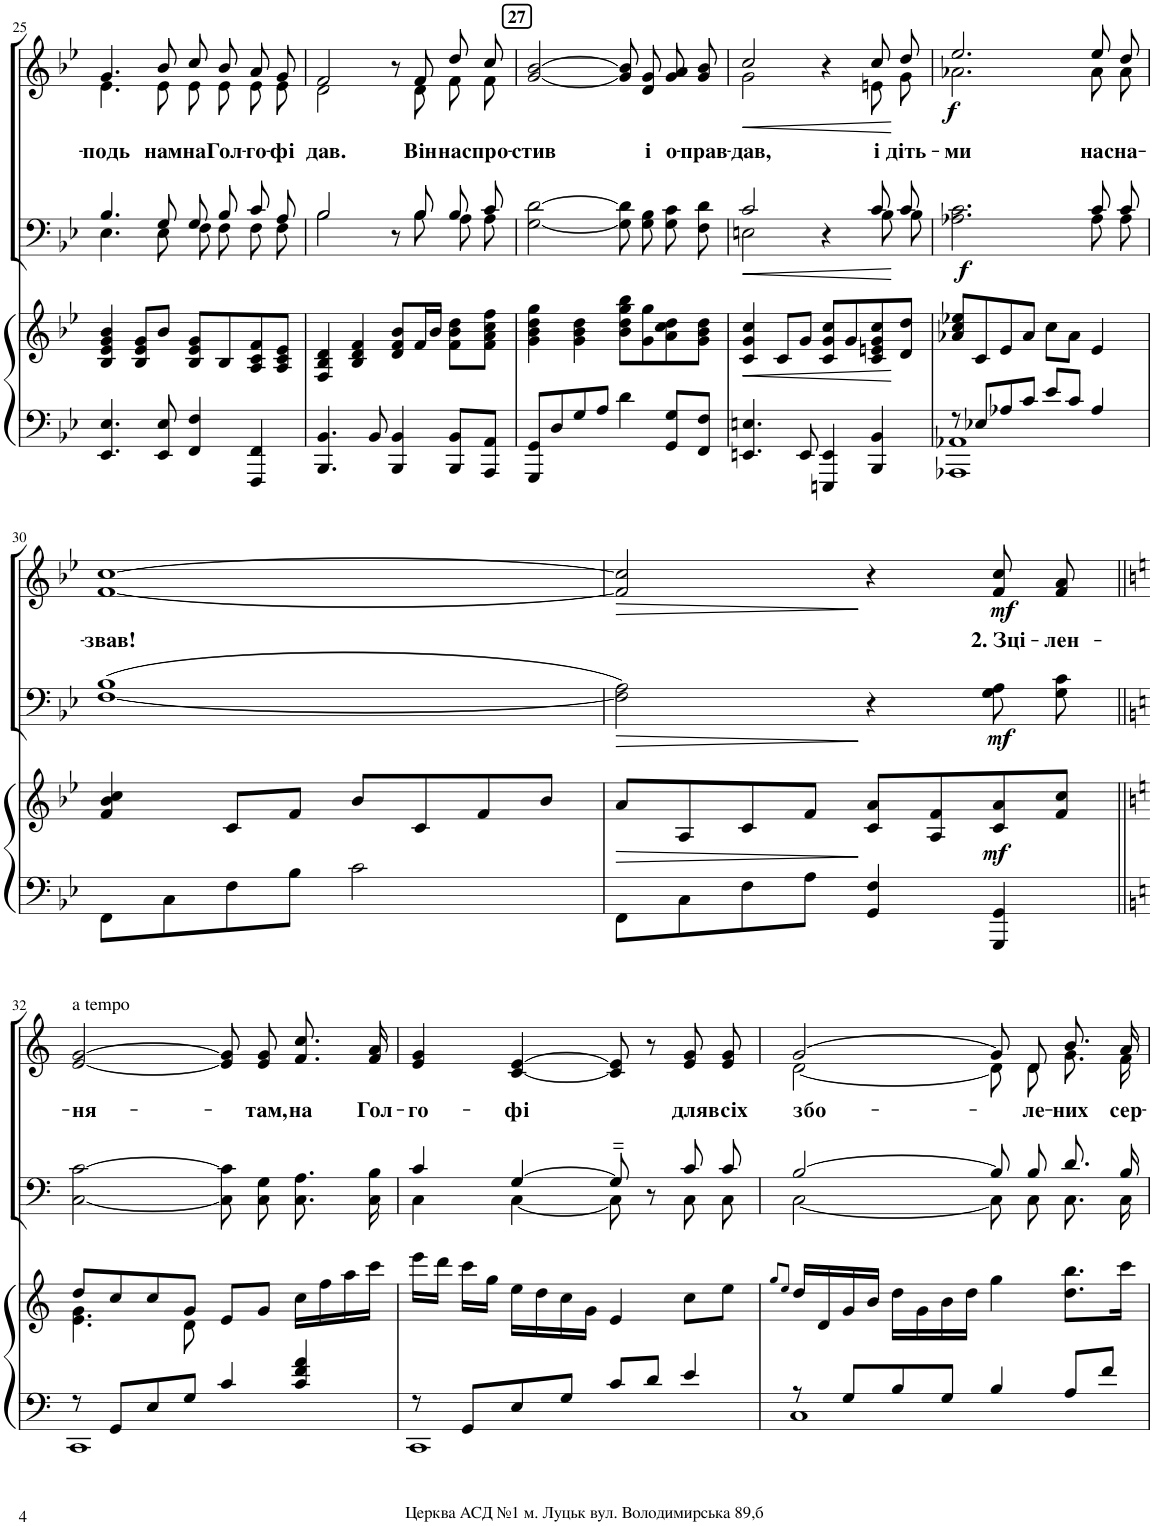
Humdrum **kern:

**kern	**kern	**dynam	**kern	**dynam	**kern	**text	**text	**dynam
*part3	*part3	*part3	*part2	*part2	*part1	*part1	*part1	*part1
*staff4	*staff3	*staff3/4	*staff2	*staff2	*staff1	*staff1	*staff1	*staff1
*I"Piano	*	*	*I"Choir	*	*	*	*	*
*I'Pno	*	*	*	*	*	*	*	*
!!LO:PB:g=z
*clefF4	*clefG2	*	*clefF4	*	*clefG2	*	*	*
*k[b-e-]	*k[b-e-]	*	*k[b-e-]	*	*k[b-e-]	*	*	*
*M4/4	*M4/4	*	*M4/4	*	*M4/4	*	*	*
=25	=25	=25	=25	=25	=25	=25	=25	=25
*	*	*	*^	*	*	*	*	*
!	!	!	!	!	!	!	!	!LO:LY:b	!
*	*	*	*	*	*	*^	*	*	*
4.EE-/ 4.E-/	4B-/ 4e-/ 4g/ 4b-/	.	4.B-/	4.E-\	.	4.g/	4.e-\	.	-подь	.
.	8B-/ 8e-/ 8g/L	.	.	.	.	.	.	.	.	.
!	!	!	!	!	!	!	!	!	!LO:LY:b	!
8EE-/ 8E-/	8b-/J	.	8G/	8E-\	.	8b-/	8e-\	.	нам	.
!	!	!	!	!	!	!	!	!	!LO:LY:b	!
4FF/ 4F/	8B-/ 8e-/ 8g/L	.	8G/L	8F\L	.	8cc/L	8e-\L	.	на	.
!	!	!	!	!	!	!	!	!	!LO:LY:b	!
.	8B-/	.	8B-/J	8F\J	.	8b-/J	8e-\J	.	Гол-	.
!	!	!	!	!	!	!	!	!	!LO:LY:b	!
4FFF/ 4FF/	8A/ 8c/ 8f/	.	8c/L	8F\L	.	8a/L	8e-\L	.	-го-	.
!	!	!	!	!	!	!	!	!	!LO:LY:b	!
.	8A/ 8c/ 8e-/J	.	8A/J	8F\J	.	8g/J	8e-\J	.	-фі	.
=26	=26	=26	=26	=26	=26	=26	=26	=26	=26	=26
!	!	!	!	!	!	!	!	!	!LO:LY:b	!
4.BBB-/ 4.BB-/	4F/ 4B-/ 4d/	.	2B-\	2B-/	.	2f/	2d\	.	дав.	.
.	4B-/ 4d/ 4f/	.	.	.	.	.	.	.	.	.
8BB-/	.	.	.	.	.	.	.	.	.	.
4BBB-/ 4BB-/	8d/ 8f/ 8b-/L	.	8r	8ryy	.	8r	8ryy	.	.	.
!	!	!	!	!	!	!	!	!	!LO:LY:b	!
.	16f/L	.	8B-\	8B-/	.	8f/	8d\	.	Він	.
.	16b-/JJ	.	.	.	.	.	.	.	.	.
!	!	!	!	!	!	!	!	!	!LO:LY:b	!
8BBB-/ 8BB-/L	8f\ 8b-\ 8dd\L	.	8B-/L	8A\L	.	8dd/L	8f\L	.	нас	.
!	!	!	!	!	!	!	!	!	!LO:LY:b	!
8AAA/ 8AA/J	8f\ 8a\ 8cc\ 8ff\J	.	8c/J	8A\J	.	8cc/J	8f\J	.	про-	.
!!LO:REH:place=s1:a:B:cj:t=27
=27	=27	=27	=27	=27	=27	=27	=27	=27	=27	=27
!	!	!	!	!	!	!	!	!	!LO:LY:b	!
*	*	*	*v	*v	*	*	*	*	*	*
*	*	*	*	*	*v	*v	*	*	*
8GGG/ 8GG/L	4g\ 4b-\ 4dd\ 4gg\	.	[2G\ [2d\	.	[2g/ [2b-/	.	-стив	.
8D/	.	.	.	.	.	.	.	.
8G/	4g\ 4b-\ 4dd\	.	.	.	.	.	.	.
8A/J	.	.	.	.	.	.	.	.
4d\	8b-\ 8dd\ 8gg\ 8bb-\L	.	8G]\ 8d]\L	.	8g]/ 8b-]/L	.	.	.
!	!	!	!	!	!	!	!LO:LY:b	!
.	8g\ 8gg\	.	8G\ 8B-\J	.	8d/ 8g/J	.	і	.
!	!	!	!	!	!	!	!LO:LY:b	!
8GG/ 8G/L	8a\ 8cc\ 8dd\	.	8G\ 8c\L	.	8g/ 8a/L	.	о-	.
!	!	!	!	!	!	!	!LO:LY:b	!
8FF/ 8F/J	8g\ 8b-\ 8dd\J	.	8F\ 8d\J	.	8g/ 8b-/J	.	-прав-	.
=28	=28	=28	=28	=28	=28	=28	=28	=28
!	!	!LO:HP:b	!	!LO:HP:b	!	!	!LO:LY:b	!LO:HP:b
*	*	*	*^	*	*^	*	*	*
4.EEn/ 4.En/	4c/ 4g/ 4cc/	<	2c/	2En\	<	2cc/	2g\	.	-дав,	<
.	8c/L	.	.	.	.	.	.	.	.	.
8EE/	8g/J	.	.	.	.	.	.	.	.	.
4EEEn/ 4EE/	8c/ 8g/ 8cc/L	.	4r	4ryy	.	4r	4ryy	.	.	.
.	8g/	.	.	.	.	.	.	.	.	.
!	!	!	!	!	!	!	!	!	!LO:LY:b	!
4BBB-/ 4BB-/	8c/ 8en/ 8g/ 8cc/	.	8c/L	8B-\L	.	8cc/L	8en\L	.	і	.
!	!	!	!	!	!	!	!	!	!LO:LY:b	!
.	8d/ 8dd/J	[	8c/J	8B-\J	[	8dd/J	8g\J	.	діть-	[
=29	=29	=29	=29	=29	=29	=29	=29	=29	=29	=29
*^	*	*	*	*	*	*	*	*	*	*
*	*^	*	*	*	*	*	*	*	*	*	*
!	!	!	!	!	!	!	!LO:DY:b	!	!	!	!LO:LY:b	!LO:DY:b
8r	1AA-X	1AAA-X	8a-X/ 8cc/ 8ee-X/L	.	2.A-X\ 2.c\	2.ryy	f	2.ee-/	2.a-X\	.	-ми	f
8E-X/L	.	.	8c/	.	.	.	.	.	.	.	.	.
8A-X/	.	.	8e-/	.	.	.	.	.	.	.	.	.
8c/J	.	.	8a-/J	.	.	.	.	.	.	.	.	.
8e-/L	.	.	8cc\L	.	.	.	.	.	.	.	.	.
8c/J	.	.	8a-\J	.	.	.	.	.	.	.	.	.
!	!	!	!	!	!	!	!	!	!	!	!LO:LY:b	!
4A-/	.	.	4e-/	.	8c/L	8A-\L	.	8ee-/L	8a-\L	.	нас	.
!	!	!	!	!	!	!	!	!	!	!	!LO:LY:b	!
.	.	.	.	.	8c/J	8A-\J	.	8dd/J	8a-\J	.	на-	.
*v	*v	*v	*	*	*	*	*	*	*	*	*	*
!!LO:LB:g=z	!!
=30	=30	=30	=30	=30	=30	=30	=30	=30	=30	=30
!	!	!	!	!	!	!	!	!	!LO:LY:b	!
8FF\L	4f/ 4b-/ 4cc/	.	(1B-	[1F	.	[1cc	[1f	.	-звав!	.
8C\	.	.	.	.	.	.	.	.	.	.
8F\	8c/L	.	.	.	.	.	.	.	.	.
8B-\J	8f/J	.	.	.	.	.	.	.	.	.
2c\	8b-/L	.	.	.	.	.	.	.	.	.
.	8c/	.	.	.	.	.	.	.	.	.
.	8f/	.	.	.	.	.	.	.	.	.
.	8b-/J	.	.	.	.	.	.	.	.	.
*	*	*	*v	*v	*	*	*	*	*	*
*	*	*	*	*	*v	*v	*	*	*
=31	=31	=31	=31	=31	=31	=31	=31	=31
!	!	!LO:HP:b	!	!LO:HP:b	!	!	!	!LO:HP:b
8FF\L	8a/L	>	2F\] 2A\)	>	2f/] 2cc/]	.	.	>
8C\	8A/	.	.	.	.	.	.	.
8F\	8c/	.	.	.	.	.	.	.
8A\J	8f/J	.	.	.	.	.	.	.
4GG/ 4F/	8c/ 8a/L	]	4r	]	4r	.	.	]
.	8A/ 8f/	.	.	.	.	.	.	.
!	!	!LO:DY:b	!	!LO:DY:b	!	!	!LO:LY:b	!LO:DY:b
4GGG/ 4GG/	8c/ 8a/	mf	8G\ 8A\L	mf	8f/ 8cc/L	.	2. Зці-	mf
!	!	!	!	!	!	!	!LO:LY:b	!
.	8f/ 8cc/J	.	8G\ 8c\J	.	8f/ 8a/J	.	-лен-	.
!!LO:LB:g=z
=32||	=32||	=32||	=32||	=32||	=32||	=32||	=32||	=32||
*k[]	*k[]	*	*k[]	*	*k[]	*	*	*
*^	*^	*	*	*	*	*	*	*
!	!	!	!	!	!	!	!LO:TX:a:t=a tempo	!	!	!
!	!	!	!	!	!	!	!	!	!LO:LY:b	!
8r	1CC	8dd/L	4.e\ 4.g\	.	[2C\ [2c\	.	[2e/ [2g/	.	-ня-	.
8GG/L	.	8cc/	.	.	.	.	.	.	.	.
8E/	.	8cc/	.	.	.	.	.	.	.	.
8G/J	.	8g/J	8d\	.	.	.	.	.	.	.
4c/	.	8e/L	2ryy	.	8C]\ 8c]\L	.	8e]/ 8g]/L	.	.	.
!	!	!	!	!	!	!	!	!	!LO:LY:b	!
.	.	8g/J	.	.	8C\ 8G\J	.	8e/ 8g/J	.	-там,	.
!	!	!	!	!	!	!	!	!	!LO:LY:b	!
4c/ 4f/ 4a/	.	16cc\LL	.	.	8.C\ 8.A\L	.	8.f/ 8.cc/L	.	на	.
.	.	16ff\	.	.	.	.	.	.	.	.
.	.	16aa\	.	.	.	.	.	.	.	.
!	!	!	!	!	!	!	!	!	!LO:LY:b	!
.	.	16ccc\JJ	.	.	16C\ 16B\Jk	.	16f/ 16a/Jk	.	Гол-	.
*	*	*v	*v	*	*	*	*	*	*	*
=33	=33	=33	=33	=33	=33	=33	=33	=33	=33
*	*	*	*	*^	*	*	*	*	*
!	!	!	!	!	!	!	!	!	!LO:LY:b	!
8r	1CC	16eee\LL	.	4c/	4C\	.	4e/ 4g/	.	-го-	.
.	.	16ddd\JJ	.	.	.	.	.	.	.	.
8GG/L	.	16ccc\LL	.	.	.	.	.	.	.	.
.	.	16gg\JJ	.	.	.	.	.	.	.	.
!	!	!	!	!	!	!	!	!	!LO:LY:b	!
8E/	.	16ee\LL	.	[4G/	[4C\	.	[4c/ [4e/	.	-фі	.
.	.	16dd\	.	.	.	.	.	.	.	.
8G/J	.	16cc\	.	.	.	.	.	.	.	.
.	.	16g\JJ	.	.	.	.	.	.	.	.
8c/L	.	4e/	.	8G~~/]	8C\L]	.	8c/] 8e/]	.	.	.
8d/J	.	.	.	8r	8ryy	.	8r	.	.	.
!	!	!	!	!	!	!	!	!	!LO:LY:b	!
4e/	.	8cc\L	.	8c/L	8C\	.	8e/ 8g/L	.	для	.
!	!	!	!	!	!	!	!	!	!LO:LY:b	!
.	.	8ee\J	.	8c/J	8C\J	.	8e/ 8g/J	.	всіх	.
=34	=34	=34	=34	=34	=34	=34	=34	=34	=34	=34
.	.	8qgg/L	.	.	.	.	.	.	.	.
.	.	8qee/J	.	.	.	.	.	.	.	.
!	!	!	!	!	!	!	!	!	!LO:LY:b	!
*	*	*	*	*	*	*	*^	*	*	*
8r	1C	16dd/LL	.	[2B/	[2C\	.	[2g/	[2d\	.	збо-	.
.	.	16d/	.	.	.	.	.	.	.	.	.
8G/L	.	16g/	.	.	.	.	.	.	.	.	.
.	.	16b/JJ	.	.	.	.	.	.	.	.	.
8B/	.	16dd\LL	.	.	.	.	.	.	.	.	.
.	.	16g\	.	.	.	.	.	.	.	.	.
8G/J	.	16b\	.	.	.	.	.	.	.	.	.
.	.	16dd\JJ	.	.	.	.	.	.	.	.	.
4B/	.	4gg\	.	8B/L]	8C\L]	.	8g/L]	8d\L]	.	.	.
!	!	!	!	!	!	!	!	!	!	!LO:LY:b	!
.	.	.	.	8B/J	8C\J	.	8d/J	8d\J	.	-ле-	.
!	!	!	!	!	!	!	!	!	!	!LO:LY:b	!
8A/L	.	8.dd\ 8.bb\L	.	8.d/L	8.C\L	.	8.b/L	8.g\L	.	-них	.
8f/J	.	.	.	.	.	.	.	.	.	.	.
!	!	!	!	!	!	!	!	!	!	!LO:LY:b	!
.	.	16ccc\Jk	.	16B/Jk	16C\Jk	.	16a/Jk	16f\Jk	.	сер-	.
*	*	*	*	*v	*v	*	*	*	*	*	*
*v	*v	*	*	*	*	*v	*v	*	*	*
=	=	=	=	=	=	=	=	=
*-	*-	*-	*-	*-	*-	*-	*-	*-
